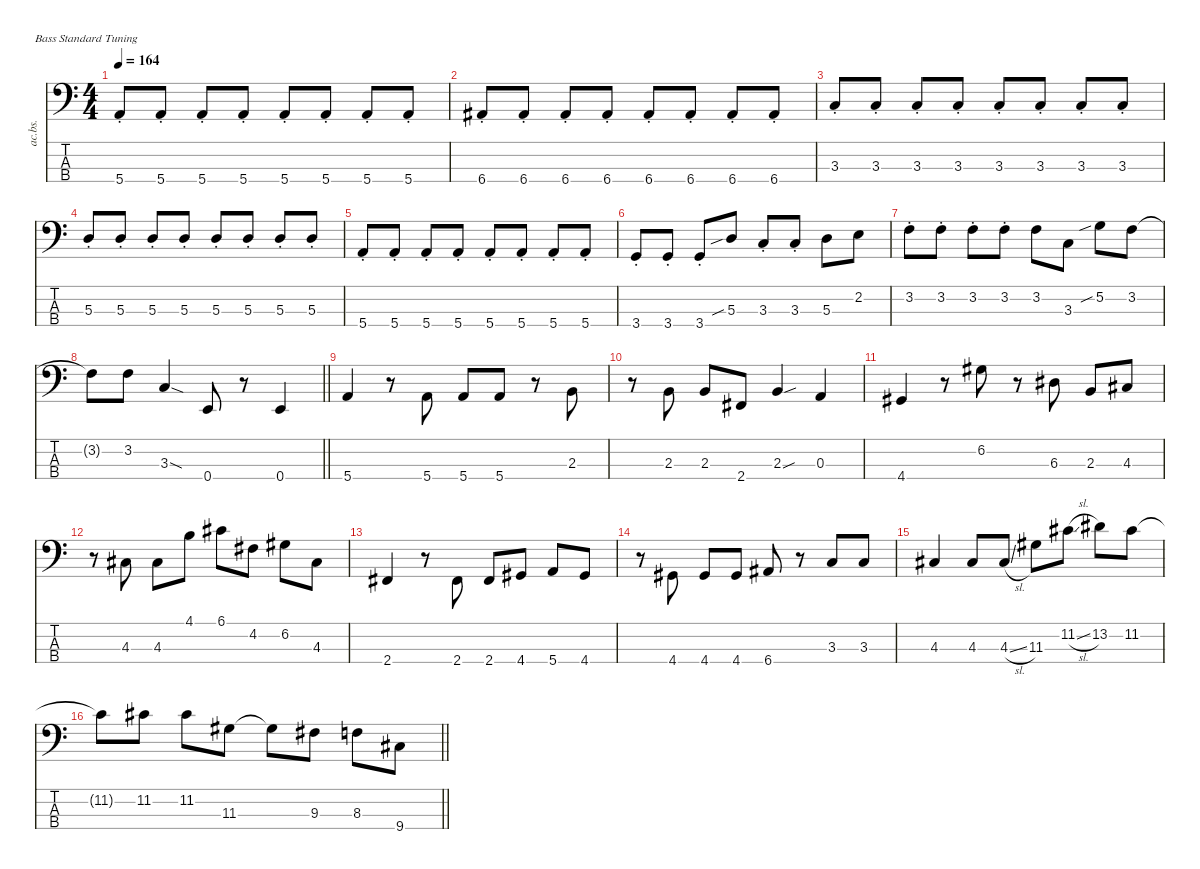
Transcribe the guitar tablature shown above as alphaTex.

\defaultSystemsLayout 4
\hideDynamics
\bracketExtendMode nobrackets
\track ("Acoustic Bass" "ac.bs.") {mute instrument acousticbass}
\staff {score tabs}
\tuning (G2 D2 A1 E1)
\ts (4 4)
\tempo 164
\clef f4
\ks c
5.4{st}.8{dy mf beam Up} 5.4{st}.8{beam Up} 5.4{st}.8{beam Up} 5.4{st}.8{beam Up} 5.4{st}.8{beam Up} 5.4{st}.8{beam Up} 5.4{st}.8{beam Up} 5.4{st}.8{beam Up} |
6.4{st acc #}.8{beam Up} 6.4{st acc #}.8{beam Up} 6.4{st acc #}.8{beam Up} 6.4{st acc #}.8{beam Up} 6.4{st acc #}.8{beam Up} 6.4{st acc #}.8{beam Up} 6.4{st acc #}.8{beam Up} 6.4{st acc #}.8{beam Up} |
3.3{st}.8{beam Up} 3.3{st}.8{beam Up} 3.3{st}.8{beam Up} 3.3{st}.8{beam Up} 3.3{st}.8{beam Up} 3.3{st}.8{beam Up} 3.3{st}.8{beam Up} 3.3{st}.8{beam Up} |
5.3{st}.8{beam Up} 5.3{st}.8{beam Up} 5.3{st}.8{beam Up} 5.3{st}.8{beam Up} 5.3{st}.8{beam Up} 5.3{st}.8{beam Up} 5.3{st}.8{beam Up} 5.3{st}.8{beam Up} |
5.4{st}.8{beam Up} 5.4{st}.8{beam Up} 5.4{st}.8{beam Up} 5.4{st}.8{beam Up} 5.4{st}.8{beam Up} 5.4{st}.8{beam Up} 5.4{st}.8{beam Up} 5.4{st}.8{beam Up} |
3.4{st}.8{beam Up} 3.4{st}.8{beam Up} 3.4{st}.8{beam Up} 5.3{sib}.8{beam Up} 3.3{st}.8{beam Up} 3.3{st}.8{beam Up} 5.3.8{beam Down} 2.2.8{beam Down} |
3.2{st}.8{beam Down} 3.2{st}.8{beam Down} 3.2{st}.8{beam Down} 3.2{st}.8{beam Down} 3.2.8{beam Down} 3.3.8{beam Down} 5.2{sib}.8{beam Down} 3.2.8{beam Down} |
\barLineRight lightlight
3.2{t}.8{beam Down} 3.2.8{beam Down} 3.3{sod}.4{beam Up} 0.4.8{beam Up} r.8{beam Down} 0.4.4{beam Up} |
5.4.4{beam Up} r.8{beam Down} 5.4.8{beam Up} 5.4.8{beam Up} 5.4.8{beam Up} r.8{beam Down} 2.3.8{beam Up} |
r.8{beam Down} 2.3.8{beam Up} 2.3.8{beam Up} 2.4{acc #}.8{beam Up} 2.3{sou}.4{beam Up} 0.3.4{beam Up} |
4.4{acc #}.4{beam Up} r.8{beam Down} 6.2{acc #}.8{beam Down} r.8{beam Down} 6.3{acc #}.8{beam Down} 2.3.8{beam Up} 4.3{acc #}.8{beam Up} |
r.8{beam Down} 4.3{acc #}.8{beam Up} 4.3{acc #}.8{beam Down} 4.1.8{beam Down} 6.1{acc #}.8{beam Down} 4.2{acc #}.8{beam Down} 6.2{acc #}.8{beam Down} 4.3{acc #}.8{beam Down} |
2.4{acc #}.4{beam Up} r.8{beam Down} 2.4{acc #}.8{beam Up} 2.4{acc #}.8{beam Up} 4.4{acc #}.8{beam Up} 5.4.8{beam Up} 4.4{acc #}.8{beam Up} |
r.8{beam Down} 4.4{acc #}.8{beam Up} 4.4{acc #}.8{beam Up} 4.4{acc #}.8{beam Up} 6.4{acc #}.8{beam Up} r.8{beam Down} 3.3.8{beam Up} 3.3.8{beam Up} |
4.3{acc #}.4{beam Up} 4.3{acc #}.8{beam Up} 4.3{sl acc #}.8{beam Up} 11.3{acc #}.8{beam Down} 11.2{sl acc #}.8{beam Down} 13.2{acc #}.8{beam Down} 11.2{acc #}.8{beam Down} |
\barLineRight lightlight
11.2{t acc #}.8{beam Down} 11.2{acc #}.8{beam Down} 11.2{acc #}.8{beam Down} 11.3{acc #}.8{beam Down} 11.3{t acc #}.8{beam Down} 9.3{acc #}.8{beam Down} 8.3.8{beam Down} 9.4{acc #}.8{beam Down}
